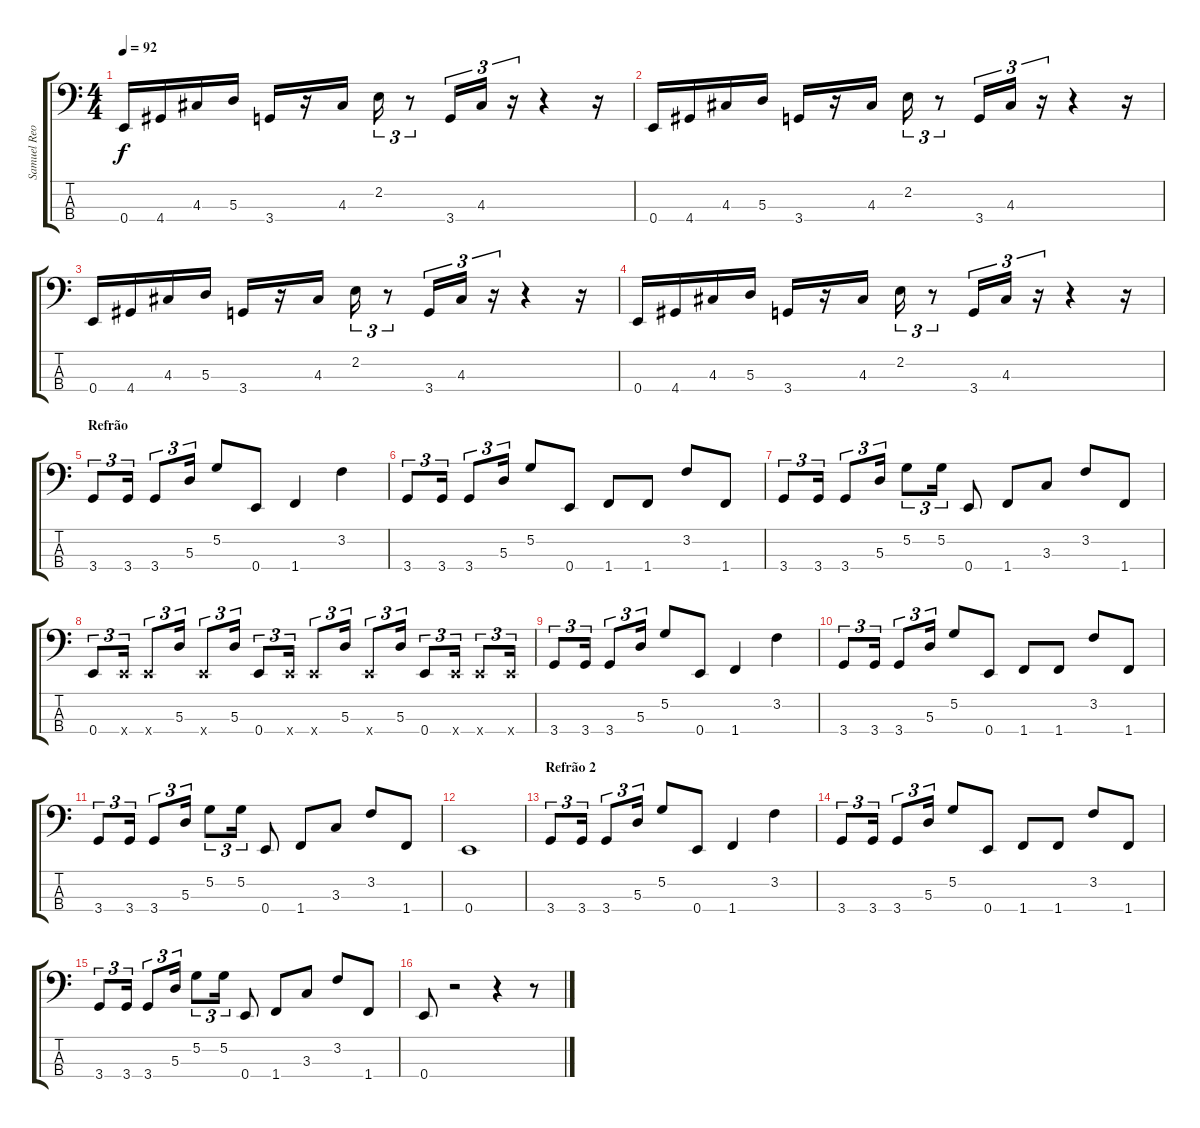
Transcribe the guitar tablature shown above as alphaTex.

\track ("Samuel Reoli" "Samuel Reo") {instrument electricbassfinger}
\staff {score tabs}
\tuning (G2 D2 A1 E1) {hide}
\ts (4 4)
\tempo 92
\clef f4
\ks c
0.4.16{dy f} 4.4.16 4.3.16 5.3.16 3.4.16 r.16 4.3.16 2.2.16{tu (3 2)} r.8{tu (3 2)} 3.4.16{tu (3 2)} 4.3.16{tu (3 2)} r.16{tu (3 2)} r.4 r.16 |
0.4.16 4.4.16 4.3.16 5.3.16 3.4.16 r.16 4.3.16 2.2.16{tu (3 2)} r.8{tu (3 2)} 3.4.16{tu (3 2)} 4.3.16{tu (3 2)} r.16{tu (3 2)} r.4 r.16 |
0.4.16 4.4.16 4.3.16 5.3.16 3.4.16 r.16 4.3.16 2.2.16{tu (3 2)} r.8{tu (3 2)} 3.4.16{tu (3 2)} 4.3.16{tu (3 2)} r.16{tu (3 2)} r.4 r.16 |
0.4.16 4.4.16 4.3.16 5.3.16 3.4.16 r.16 4.3.16 2.2.16{tu (3 2)} r.8{tu (3 2)} 3.4.16{tu (3 2)} 4.3.16{tu (3 2)} r.16{tu (3 2)} r.4 r.16 |
\section ("" "Refrão")
3.4.8{tu (3 2) instrument slapbass1} 3.4.16{tu (3 2)} 3.4.8{tu (3 2)} 5.3.16{tu (3 2)} 5.2.8 0.4.8 1.4.4 3.2.4 |
3.4.8{tu (3 2)} 3.4.16{tu (3 2)} 3.4.8{tu (3 2)} 5.3.16{tu (3 2)} 5.2.8 0.4.8 1.4.8 1.4.8 3.2.8 1.4.8 |
3.4.8{tu (3 2)} 3.4.16{tu (3 2)} 3.4.8{tu (3 2)} 5.3.16{tu (3 2)} 5.2.8{tu (3 2)} 5.2.16{tu (3 2)} 0.4.8 1.4.8 3.3.8 3.2.8 1.4.8 |
0.4.8{tu (3 2)} 0.4{x}.16{tu (3 2)} 0.4{x}.8{tu (3 2)} 5.3.16{tu (3 2)} 0.4{x}.8{tu (3 2)} 5.3.16{tu (3 2)} 0.4.8{tu (3 2)} 0.4{x}.16{tu (3 2)} 0.4{x}.8{tu (3 2)} 5.3.16{tu (3 2)} 0.4{x}.8{tu (3 2)} 5.3.16{tu (3 2)} 0.4.8{tu (3 2)} 0.4{x}.16{tu (3 2)} 0.4{x}.8{tu (3 2)} 0.4{x}.16{tu (3 2)} |
3.4.8{tu (3 2) instrument slapbass1} 3.4.16{tu (3 2)} 3.4.8{tu (3 2)} 5.3.16{tu (3 2)} 5.2.8 0.4.8 1.4.4 3.2.4 |
3.4.8{tu (3 2)} 3.4.16{tu (3 2)} 3.4.8{tu (3 2)} 5.3.16{tu (3 2)} 5.2.8 0.4.8 1.4.8 1.4.8 3.2.8 1.4.8 |
3.4.8{tu (3 2)} 3.4.16{tu (3 2)} 3.4.8{tu (3 2)} 5.3.16{tu (3 2)} 5.2.8{tu (3 2)} 5.2.16{tu (3 2)} 0.4.8 1.4.8 3.3.8 3.2.8 1.4.8 |
0.4.1 |
\section ("" "Refrão 2")
3.4.8{tu (3 2) instrument slapbass1} 3.4.16{tu (3 2)} 3.4.8{tu (3 2)} 5.3.16{tu (3 2)} 5.2.8 0.4.8 1.4.4 3.2.4 |
3.4.8{tu (3 2)} 3.4.16{tu (3 2)} 3.4.8{tu (3 2)} 5.3.16{tu (3 2)} 5.2.8 0.4.8 1.4.8 1.4.8 3.2.8 1.4.8 |
3.4.8{tu (3 2)} 3.4.16{tu (3 2)} 3.4.8{tu (3 2)} 5.3.16{tu (3 2)} 5.2.8{tu (3 2)} 5.2.16{tu (3 2)} 0.4.8 1.4.8 3.3.8 3.2.8 1.4.8 |
0.4.8 r.2 r.4 r.8
